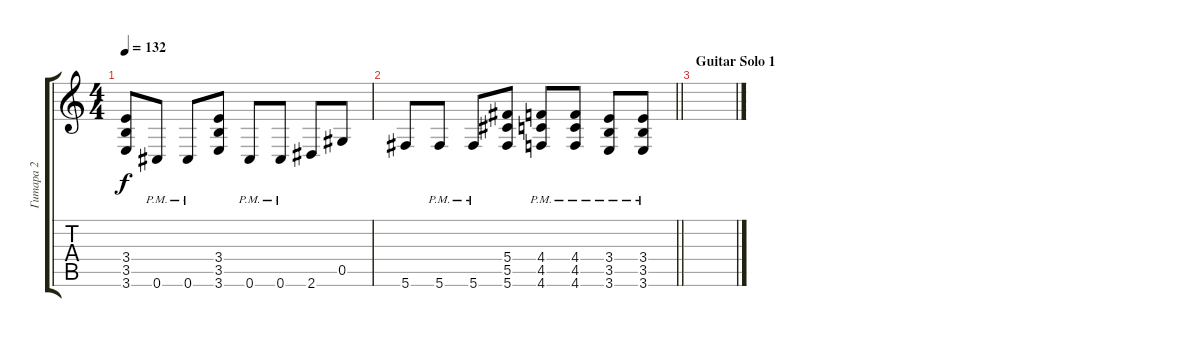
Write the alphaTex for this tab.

\track ("Гитара 2" "Гитара 2") {instrument distortionguitar}
\staff {score tabs}
\tuning (Eb4 Bb3 Gb3 Db3 Ab2 Db2) {hide}
\ts (4 4)
\tempo 132
\clef g2
\ks c
(3.4 3.5 3.6).8{dy f} 0.6{pm}.8 0.6{pm}.8 (3.4 3.5 3.6).8 0.6{pm}.8 0.6{pm}.8 2.6.8 0.5.8 |
\barLineRight lightlight
5.6.8 5.6{pm}.8 5.6{pm}.8 (5.4 5.5 5.6).8 (4.4{pm} 4.5{pm} 4.6{pm}).8 (4.4{pm} 4.5{pm} 4.6{pm}).8 (3.4{pm} 3.5{pm} 3.6{pm}).8 (3.4{pm} 3.5{pm} 3.6{pm}).8 |
\section ("" "Guitar Solo 1")
